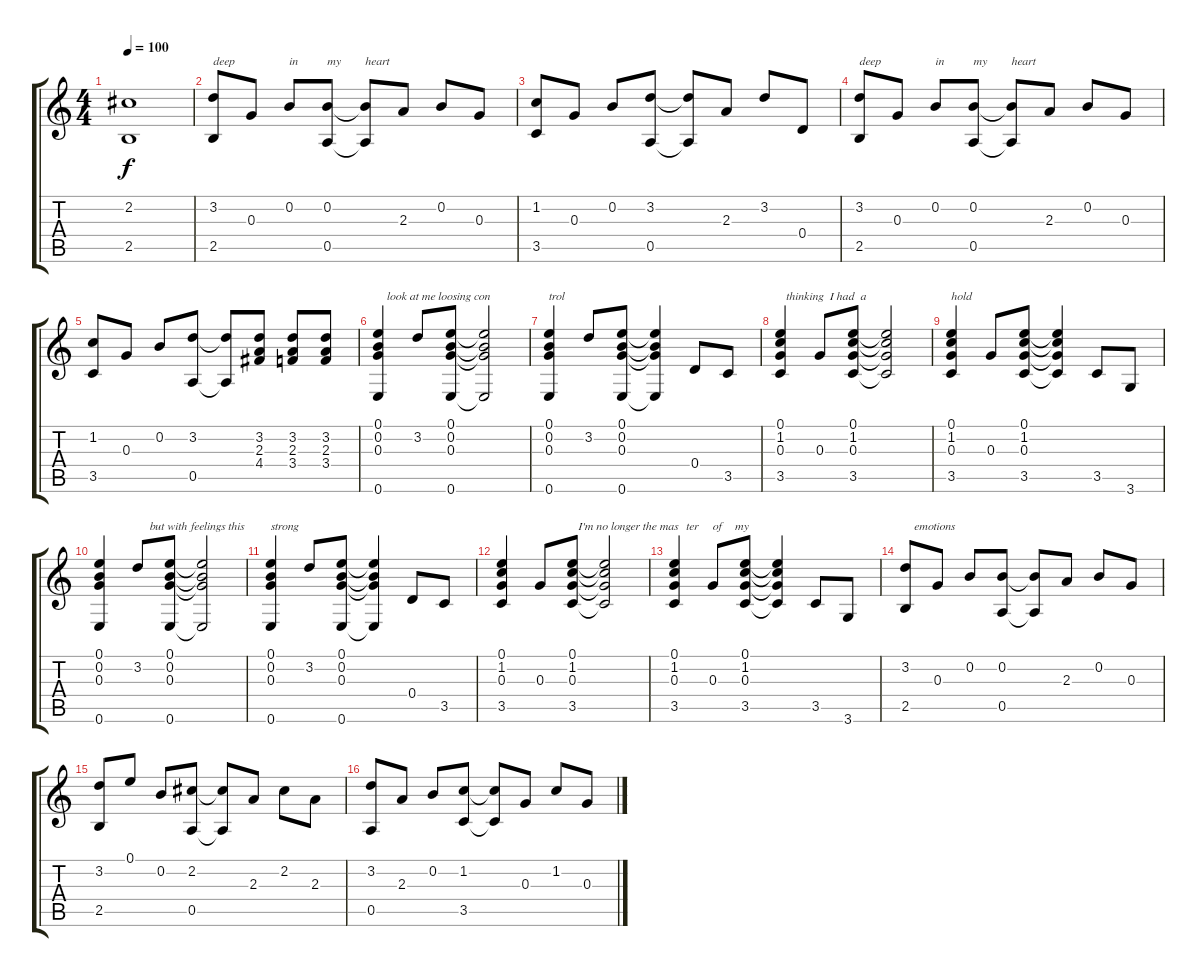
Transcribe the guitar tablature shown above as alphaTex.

\track "" {instrument acousticguitarsteel}
\staff {score tabs}
\tuning (E4 B3 G3 D3 A2 E2) {hide}
\ts (4 4)
\tempo 100
\clef g2
\ks c
(2.2{t} 2.5{t}).1{dy f} |
(3.2 2.5).8{txt "deep"} 0.3.8 0.2.8{txt "in"} (0.2 0.5).8{txt "my"} (0.2{t} 0.5{t}).8{txt "heart"} 2.3.8 0.2.8 0.3.8 |
(1.2 3.5).8 0.3.8 0.2.8 (3.2 0.5).8 (3.2{t} 0.5{t}).8 2.3.8 3.2.8 0.4.8 |
(3.2 2.5).8{txt "deep"} 0.3.8 0.2.8{txt "in"} (0.2 0.5).8{txt "my"} (0.2{t} 0.5{t}).8{txt "heart"} 2.3.8 0.2.8 0.3.8 |
(1.2 3.5).8 0.3.8 0.2.8 (3.2 0.5).8 (3.2{t} 0.5{t}).8 (3.2 2.3 4.4).8 (3.2 2.3 3.4).8 (3.2 2.3 3.4).8 |
(0.1 0.2 0.3 0.6).4{txt "   look at me loosing con"} 3.2.8 (0.1 0.2 0.3 0.6).8 (0.1{t} 0.2{t} 0.3{t} 0.6{t}).2 |
(0.1 0.2 0.3 0.6).4{txt "trol"} 3.2.8 (0.1 0.2 0.3 0.6).8 (0.1{t} 0.2{t} 0.3{t} 0.6{t}).4 0.4.8 3.5.8 |
(0.1 1.2 0.3 3.5).4{txt "  thinking  I had  a"} 0.3.8 (0.1 1.2 0.3 3.5).8 (0.1{t} 1.2{t} 0.3{t} 3.5{t}).2 |
(0.1 1.2 0.3 3.5).4{txt "hold"} 0.3.8 (0.1 1.2 0.3 3.5).8 (0.1{t} 1.2{t} 0.3{t} 3.5{t}).4 3.5.8 3.6.8 |
(0.1 0.2 0.3 0.6).4 3.2.8{txt "    but with feelings this"} (0.1 0.2 0.3 0.6).8 (0.1{t} 0.2{t} 0.3{t} 0.6{t}).2 |
(0.1 0.2 0.3 0.6).4{txt "strong"} 3.2.8 (0.1 0.2 0.3 0.6).8 (0.1{t} 0.2{t} 0.3{t} 0.6{t}).4 0.4.8 3.5.8 |
(0.1 1.2 0.3 3.5).4 0.3.8 (0.1 1.2 0.3 3.5).8{txt "  I'm no longer the mas"} (0.1{t} 1.2{t} 0.3{t} 3.5{t}).2 |
(0.1 1.2 0.3 3.5).4{txt "    ter"} 0.3.8{txt "of    my"} (0.1 1.2 0.3 3.5).8 (0.1{t} 1.2{t} 0.3{t} 3.5{t}).4 3.5.8 3.6.8 |
(3.2 2.5).8{txt "   emotions"} 0.3.8 0.2.8 (0.2 0.5).8 (0.2{t} 0.5{t}).8 2.3.8 0.2.8 0.3.8 |
(3.2 2.5).8 0.1.8 0.2.8 (2.2 0.5).8 (2.2{t} 0.5{t}).8 2.3.8 2.2.8 2.3.8 |
(3.2 0.5).8 2.3.8 0.2.8 (1.2 3.5).8 (1.2{t} 3.5{t}).8 0.3.8 1.2.8 0.3.8
